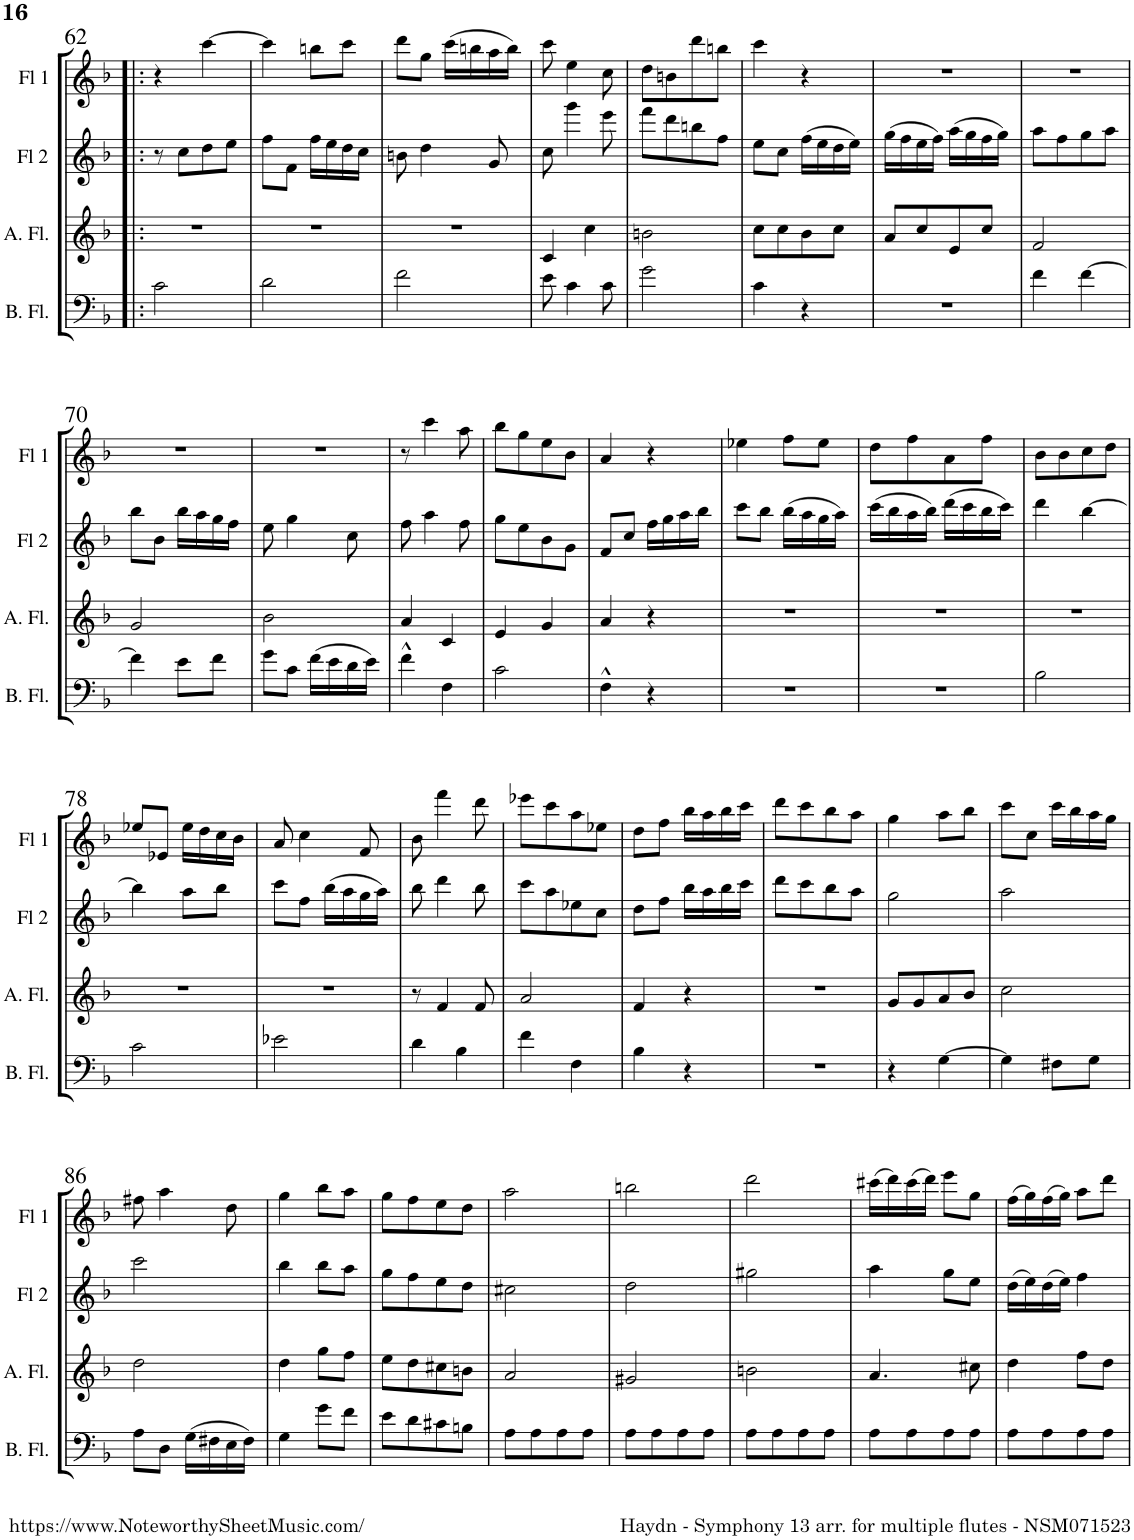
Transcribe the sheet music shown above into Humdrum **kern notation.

**kern	**kern	**kern	**kern
*part4	*part3	*part2	*part1
*staff4	*staff3	*staff2	*staff1
*I"Bass Flute	*I"Alto Flute	*I"Flute 2	*I"Flute 1
*I'B. Fl.	*I'A. Fl.	*I'Fl 2	*I'Fl 1
!!LO:PB:g=z
*clefF4	*clefG2	*clefG2	*clefG2
*k[b-]	*k[b-]	*k[b-]	*k[b-]
*M2/4	*M2/4	*M2/4	*M2/4
=62!|:	=62!|:	=62!|:	=62!|:
2c\	2r	8r	4r
.	.	8cc\L	.
.	.	8dd\	[4ccc\
.	.	8ee\J	.
=63	=63	=63	=63
2d\	2r	8ff\L	4ccc\]
.	.	8f\J	.
.	.	16ff\LL	8bbn\L
.	.	16ee\	.
.	.	16dd\	8ccc\J
.	.	16cc\JJ	.
=64	=64	=64	=64
2f\	2r	8bn\	8ddd\L
.	.	4dd\	8gg\J
.	.	.	(16ccc\LL
.	.	.	16bbn\
.	.	8g/	16aa\
.	.	.	16bb\JJ)
=65	=65	=65	=65
8e\	4c/	8cc\	8ccc\
4c\	.	4ggg\	4ee\
.	4cc\	.	.
8c\	.	8eee\	8cc\
=66	=66	=66	=66
2g\	2bn\	8fff\L	8dd\L
.	.	8ddd\	8bn\
.	.	8bbn\	8ddd\
.	.	8ff\J	8bbn\J
=67	=67	=67	=67
4c\	8cc\L	8ee\L	4ccc\
.	8cc\	8cc\J	.
4r	8b-\	(16ff\LL	4r
.	.	16ee\	.
.	8cc\J	16dd\	.
.	.	16ee\JJ)	.
=68	=68	=68	=68
2r	8a/L	(16gg\LL	2r
.	.	16ff\	.
.	8cc/	16ee\	.
.	.	16ff\JJ)	.
.	8e/	(16aa\LL	.
.	.	16gg\	.
.	8cc/J	16ff\	.
.	.	16gg\JJ)	.
=69	=69	=69	=69
4f\	2f/	8aa\L	2r
.	.	8ff\	.
[4f\	.	8gg\	.
.	.	8aa\J	.
!!LO:LB:g=z
=70	=70	=70	=70
4f\]	2g/	8bb-\L	2r
.	.	8b-\J	.
8e\L	.	16bb-\LL	.
.	.	16aa\	.
8f\J	.	16gg\	.
.	.	16ff\JJ	.
=71	=71	=71	=71
8g\L	2b-\	8ee\	2r
8c\J	.	4gg\	.
(16f\LL	.	.	.
16e\	.	.	.
16d\	.	8cc\	.
16e\JJ)	.	.	.
=72	=72	=72	=72
4f^^\	4a/	8ff\	8r
.	.	4aa\	4ccc\
4F\	4c/	.	.
.	.	8ff\	8aa\
=73	=73	=73	=73
2c\	4e/	8gg\L	8bb-\L
.	.	8ee\	8gg\
.	4g/	8b-\	8ee\
.	.	8g\J	8b-\J
=74	=74	=74	=74
4F^^\	4a/	8f/L	4a/
.	.	8cc/J	.
4r	4r	16ff\LL	4r
.	.	16gg\	.
.	.	16aa\	.
.	.	16bb-\JJ	.
=75	=75	=75	=75
2r	2r	8ccc\L	4ee-X\
.	.	8bb-\J	.
.	.	(16bb-\LL	8ff\L
.	.	16aa\	.
.	.	16gg\	8ee-\J
.	.	16aa\JJ)	.
=76	=76	=76	=76
2r	2r	(16ccc\LL	8dd\L
.	.	16bb-\	.
.	.	16aa\	8ff\
.	.	16bb-\JJ)	.
.	.	(16ddd\LL	8a\
.	.	16ccc\	.
.	.	16bb-\	8ff\J
.	.	16ccc\JJ)	.
=77	=77	=77	=77
*	*^	*	*
2B-\	2r	2B-	4ddd\	8b-\L
.	.	.	.	8b-\
.	.	.	[4bb-\	8cc\
.	.	.	.	8dd\J
!!LO:LB:g=z
=78	=78	=78	=78	=78
2c\	2r	2c	4bb-\]	8ee-X/L
.	.	.	.	8e-X/J
.	.	.	8aa\L	16ee-\LL
.	.	.	.	16dd\
.	.	.	8bb-\J	16cc\
.	.	.	.	16b-\JJ
=79	=79	=79	=79	=79
2e-X\	2r	2e-X	8ccc\L	8a/
.	.	.	8ff\J	4cc\
.	.	.	(16bb-\LL	.
.	.	.	16aa\	.
.	.	.	16gg\	8f/
.	.	.	16aa\JJ)	.
*	*v	*v	*	*
=80	=80	=80	=80
4d\	8r	8bb-\	8b-\
.	4f/	4ddd\	4fff\
4B-\	.	.	.
.	8f/	8bb-\	8ddd\
=81	=81	=81	=81
4f\	2a/	8ccc\L	8eee-X\L
.	.	8aa\	8ccc\
4F\	.	8ee-X\	8aa\
.	.	8cc\J	8ee-X\J
=82	=82	=82	=82
4B-\	4f/	8dd\L	8dd\L
.	.	8ff\J	8ff\J
4r	4r	16bb-\LL	16bb-\LL
.	.	16aa\	16aa\
.	.	16bb-\	16bb-\
.	.	16ccc\JJ	16ccc\JJ
=83	=83	=83	=83
2r	2r	8ddd\L	8ddd\L
.	.	8ccc\	8ccc\
.	.	8bb-\	8bb-\
.	.	8aa\J	8aa\J
=84	=84	=84	=84
4r	8g/L	2gg\	4gg\
.	8g/	.	.
[4G\	8a/	.	8aa\L
.	8b-/J	.	8bb-\J
=85	=85	=85	=85
4G\]	2cc\	2aa\	8ccc\L
.	.	.	8cc\J
8F#X\L	.	.	16ccc\LL
.	.	.	16bb-\
8G\J	.	.	16aa\
.	.	.	16gg\JJ
!!LO:LB:g=z
=86	=86	=86	=86
8A\L	2dd\	2ccc\	8ff#X\
8D\J	.	.	4aa\
(16G\LL	.	.	.
16F#X\	.	.	.
16E\	.	.	8dd\
16F#\JJ)	.	.	.
=87	=87	=87	=87
4G\	4dd\	4bb-\	4gg\
8g\L	8gg\L	8bb-\L	8bb-\L
8f\J	8ff\J	8aa\J	8aa\J
=88	=88	=88	=88
8e\L	8ee\L	8gg\L	8gg\L
8d\	8dd\	8ff\	8ff\
8c#X\	8cc#X\	8ee\	8ee\
8Bn\J	8bn\J	8dd\J	8dd\J
=89	=89	=89	=89
8A\L	2a/	2cc#X\	2aa\
8A\	.	.	.
8A\	.	.	.
8A\J	.	.	.
=90	=90	=90	=90
8A\L	2g#X/	2dd\	2bbn\
8A\	.	.	.
8A\	.	.	.
8A\J	.	.	.
=91	=91	=91	=91
8A\L	2bn\	2gg#X\	2ddd\
8A\	.	.	.
8A\	.	.	.
8A\J	.	.	.
=92	=92	=92	=92
8A\L	4.a/	4aa\	(16ccc#X\LL
.	.	.	16ddd\)
8A\	.	.	(16ccc#\
.	.	.	16ddd\JJ)
8A\	.	8gg\L	8eee\L
8A\J	8cc#X\	8ee\J	8gg\J
=93	=93	=93	=93
8A\L	4dd\	(16dd\LL	(16ff\LL
.	.	16ee\)	16gg\)
8A\	.	(16dd\	(16ff\
.	.	16ee\JJ)	16gg\JJ)
8A\	8ff\L	4ff\	8aa\L
8A\J	8dd\J	.	8ddd\J
=	=	=	=
*-	*-	*-	*-
